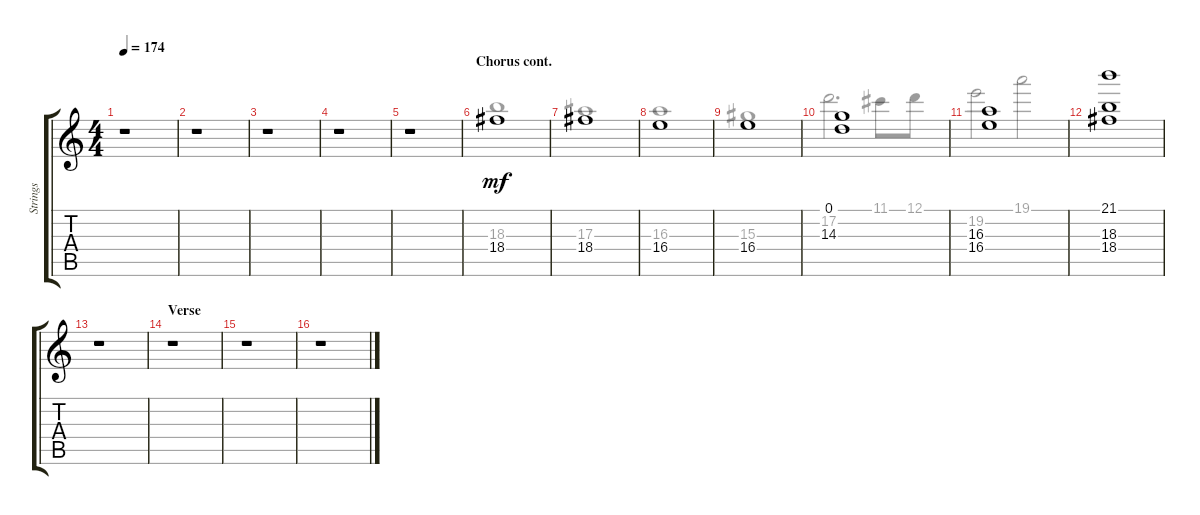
\track ("Strings" "Strings") {instrument overdrivenguitar}
\staff {score tabs}
\tuning (D4 A3 F3 C3 G2 C2) {hide}
\voice
\ts (4 4)
\tempo 174
\clef g2
\ks aminor
r.1{dy mf} |
r.1 |
r.1 |
r.1 |
r.1 |
\section ("" "Chorus cont.")
18.4.1 |
18.4.1 |
16.4.1 |
16.4.1 |
(0.1 14.3).1 |
(16.3 16.4).1 |
(21.1 18.3 18.4).1 |
r.1 |
\section ("" "Verse")
r.1 |
r.1 |
r.1
\voice
\clef g2
\ottava regular
\simile none
\ks aminor
|
|
|
|
|
18.3.1 |
17.3.1 |
16.3.1 |
15.3.1 |
17.2.2{d} 11.1.8 12.1.8 |
19.2.2 19.1.2 |
|
|
|
|
